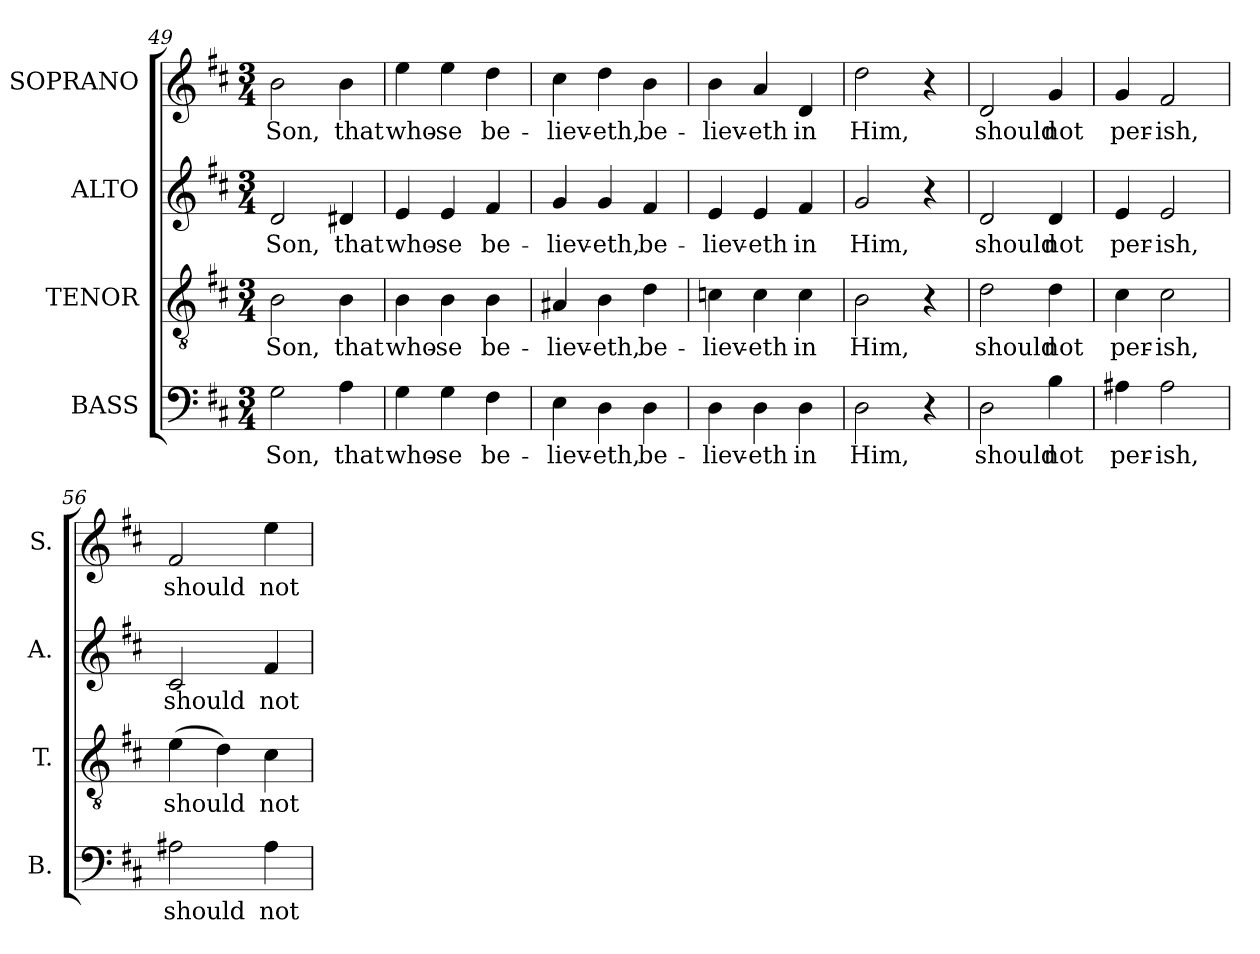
**kern	**text	**kern	**text	**kern	**text	**kern	**text
*part4	*part4	*part3	*part3	*part2	*part2	*part1	*part1
*staff4	*staff4	*staff3	*staff3	*staff2	*staff2	*staff1	*staff1
*I"BASS	*	*I"TENOR	*	*I"ALTO	*	*I"SOPRANO	*
*I'B.	*	*I'T.	*	*I'A.	*	*I'S.	*
*clefF4	*	*clefGv2	*	*clefG2	*	*clefG2	*
*	*	*ITrd7c12	*	*	*	*	*
*k[f#c#]	*	*k[f#c#]	*	*k[f#c#]	*	*k[f#c#]	*
*D:	*	*D:	*	*D:	*	*D:	*
*M3/4	*	*M3/4	*	*M3/4	*	*M3/4	*
=49	=49	=49	=49	=49	=49	=49	=49
!	!LO:LY:b:color=#000000	!	!	!	!	!	!
!	!	!	!LO:LY:b:color=#000000	!	!	!	!
!	!	!	!	!	!LO:LY:b:color=#000000	!	!
!	!	!	!	!	!	!	!LO:LY:b:color=#000000
2Gi\	Son,	2BBi\	Son,	2di/	Son,	2bi\	Son,
!	!LO:LY:b:color=#000000	!	!	!	!	!	!
!	!	!	!LO:LY:b:color=#000000	!	!	!	!
!	!	!	!	!	!LO:LY:b:color=#000000	!	!
!	!	!	!	!	!	!	!LO:LY:b:color=#000000
4Ai\	that	4BBi\	that	4d#Xi/	that	4bi\	that
=50	=50	=50	=50	=50	=50	=50	=50
!	!LO:LY:b:color=#000000	!	!	!	!	!	!
!	!	!	!LO:LY:b:color=#000000	!	!	!	!
!	!	!	!	!	!LO:LY:b:color=#000000	!	!
!	!	!	!	!	!	!	!LO:LY:b:color=#000000
4Gi\	who-	4BBi\	who-	4ei/	who-	4eei\	who-
!	!LO:LY:b:color=#000000	!	!	!	!	!	!
!	!	!	!LO:LY:b:color=#000000	!	!	!	!
!	!	!	!	!	!LO:LY:b:color=#000000	!	!
!	!	!	!	!	!	!	!LO:LY:b:color=#000000
4Gi\	-se	4BBi\	-se	4ei/	-se	4eei\	-se
!	!LO:LY:b:color=#000000	!	!	!	!	!	!
!	!	!	!LO:LY:b:color=#000000	!	!	!	!
!	!	!	!	!	!LO:LY:b:color=#000000	!	!
!	!	!	!	!	!	!	!LO:LY:b:color=#000000
4F#i\	be-	4BBi\	be-	4f#i/	be-	4ddi\	be-
=51	=51	=51	=51	=51	=51	=51	=51
!	!LO:LY:b:color=#000000	!	!	!	!	!	!
!	!	!	!LO:LY:b:color=#000000	!	!	!	!
!	!	!	!	!	!LO:LY:b:color=#000000	!	!
!	!	!	!	!	!	!	!LO:LY:b:color=#000000
4Ei\	-liev-	4AA#Xi/	-liev-	4gi/	-liev-	4cc#i\	-liev-
!	!LO:LY:b:color=#000000	!	!	!	!	!	!
!	!	!	!LO:LY:b:color=#000000	!	!	!	!
!	!	!	!	!	!LO:LY:b:color=#000000	!	!
!	!	!	!	!	!	!	!LO:LY:b:color=#000000
4Di\	-eth,	4BBi\	-eth,	4gi/	-eth,	4ddi\	-eth,
!	!LO:LY:b:color=#000000	!	!	!	!	!	!
!	!	!	!LO:LY:b:color=#000000	!	!	!	!
!	!	!	!	!	!LO:LY:b:color=#000000	!	!
!	!	!	!	!	!	!	!LO:LY:b:color=#000000
4Di\	be-	4Di\	be-	4f#i/	be-	4bi\	be-
=52	=52	=52	=52	=52	=52	=52	=52
!	!LO:LY:b:color=#000000	!	!	!	!	!	!
!	!	!	!LO:LY:b:color=#000000	!	!	!	!
!	!	!	!	!	!LO:LY:b:color=#000000	!	!
!	!	!	!	!	!	!	!LO:LY:b:color=#000000
4Di\	-liev-	4Cni\	-liev-	4ei/	-liev-	4bi\	-liev-
!	!LO:LY:b:color=#000000	!	!	!	!	!	!
!	!	!	!LO:LY:b:color=#000000	!	!	!	!
!	!	!	!	!	!LO:LY:b:color=#000000	!	!
!	!	!	!	!	!	!	!LO:LY:b:color=#000000
4Di\	-eth	4Ci\	-eth	4ei/	-eth	4ai/	-eth
!	!LO:LY:b:color=#000000	!	!	!	!	!	!
!	!	!	!LO:LY:b:color=#000000	!	!	!	!
!	!	!	!	!	!LO:LY:b:color=#000000	!	!
!	!	!	!	!	!	!	!LO:LY:b:color=#000000
4Di\	in	4Ci\	in	4f#i/	in	4di/	in
=53	=53	=53	=53	=53	=53	=53	=53
!	!LO:LY:b:color=#000000	!	!	!	!	!	!
!	!	!	!LO:LY:b:color=#000000	!	!	!	!
!	!	!	!	!	!LO:LY:b:color=#000000	!	!
!	!	!	!	!	!	!	!LO:LY:b:color=#000000
2Di\	Him,	2BBi\	Him,	2gi/	Him,	2ddi\	Him,
4r	.	4r	.	4r	.	4r	.
!!LO:PB:g=z
=54	=54	=54	=54	=54	=54	=54	=54
!	!LO:LY:b:color=#000000	!	!	!	!	!	!
!	!	!	!LO:LY:b:color=#000000	!	!	!	!
!	!	!	!	!	!LO:LY:b:color=#000000	!	!
!	!	!	!	!	!	!	!LO:LY:b:color=#000000
2Di\	should	2Di\	should	2di/	should	2di/	should
!	!LO:LY:b:color=#000000	!	!	!	!	!	!
!	!	!	!LO:LY:b:color=#000000	!	!	!	!
!	!	!	!	!	!LO:LY:b:color=#000000	!	!
!	!	!	!	!	!	!	!LO:LY:b:color=#000000
4Bi\	not	4Di\	not	4di/	not	4gi/	not
=55	=55	=55	=55	=55	=55	=55	=55
!	!LO:LY:b:color=#000000	!	!	!	!	!	!
!	!	!	!LO:LY:b:color=#000000	!	!	!	!
!	!	!	!	!	!LO:LY:b:color=#000000	!	!
!	!	!	!	!	!	!	!LO:LY:b:color=#000000
4A#Xi\	per-	4C#i\	per-	4ei/	per-	4gi/	per-
!	!LO:LY:b:color=#000000	!	!	!	!	!	!
!	!	!	!LO:LY:b:color=#000000	!	!	!	!
!	!	!	!	!	!LO:LY:b:color=#000000	!	!
!	!	!	!	!	!	!	!LO:LY:b:color=#000000
2A#i\	-ish,	2C#i\	-ish,	2ei/	-ish,	2f#i/	-ish,
=56	=56	=56	=56	=56	=56	=56	=56
!	!LO:LY:b:color=#000000	!	!	!	!	!	!
!	!	!	!LO:LY:b:color=#000000	!	!	!	!
!	!	!	!	!	!LO:LY:b:color=#000000	!	!
!	!	!	!	!	!	!	!LO:LY:b:color=#000000
2A#Xi\	should	(4Ei\	should	2c#i/	should	2f#i/	should
.	.	4Di\)	.	.	.	.	.
!	!LO:LY:b:color=#000000	!	!	!	!	!	!
!	!	!	!LO:LY:b:color=#000000	!	!	!	!
!	!	!	!	!	!LO:LY:b:color=#000000	!	!
!	!	!	!	!	!	!	!LO:LY:b:color=#000000
4A#i\	not	4C#i\	not	4f#i/	not	4eei\	not
=	=	=	=	=	=	=	=
*-	*-	*-	*-	*-	*-	*-	*-
